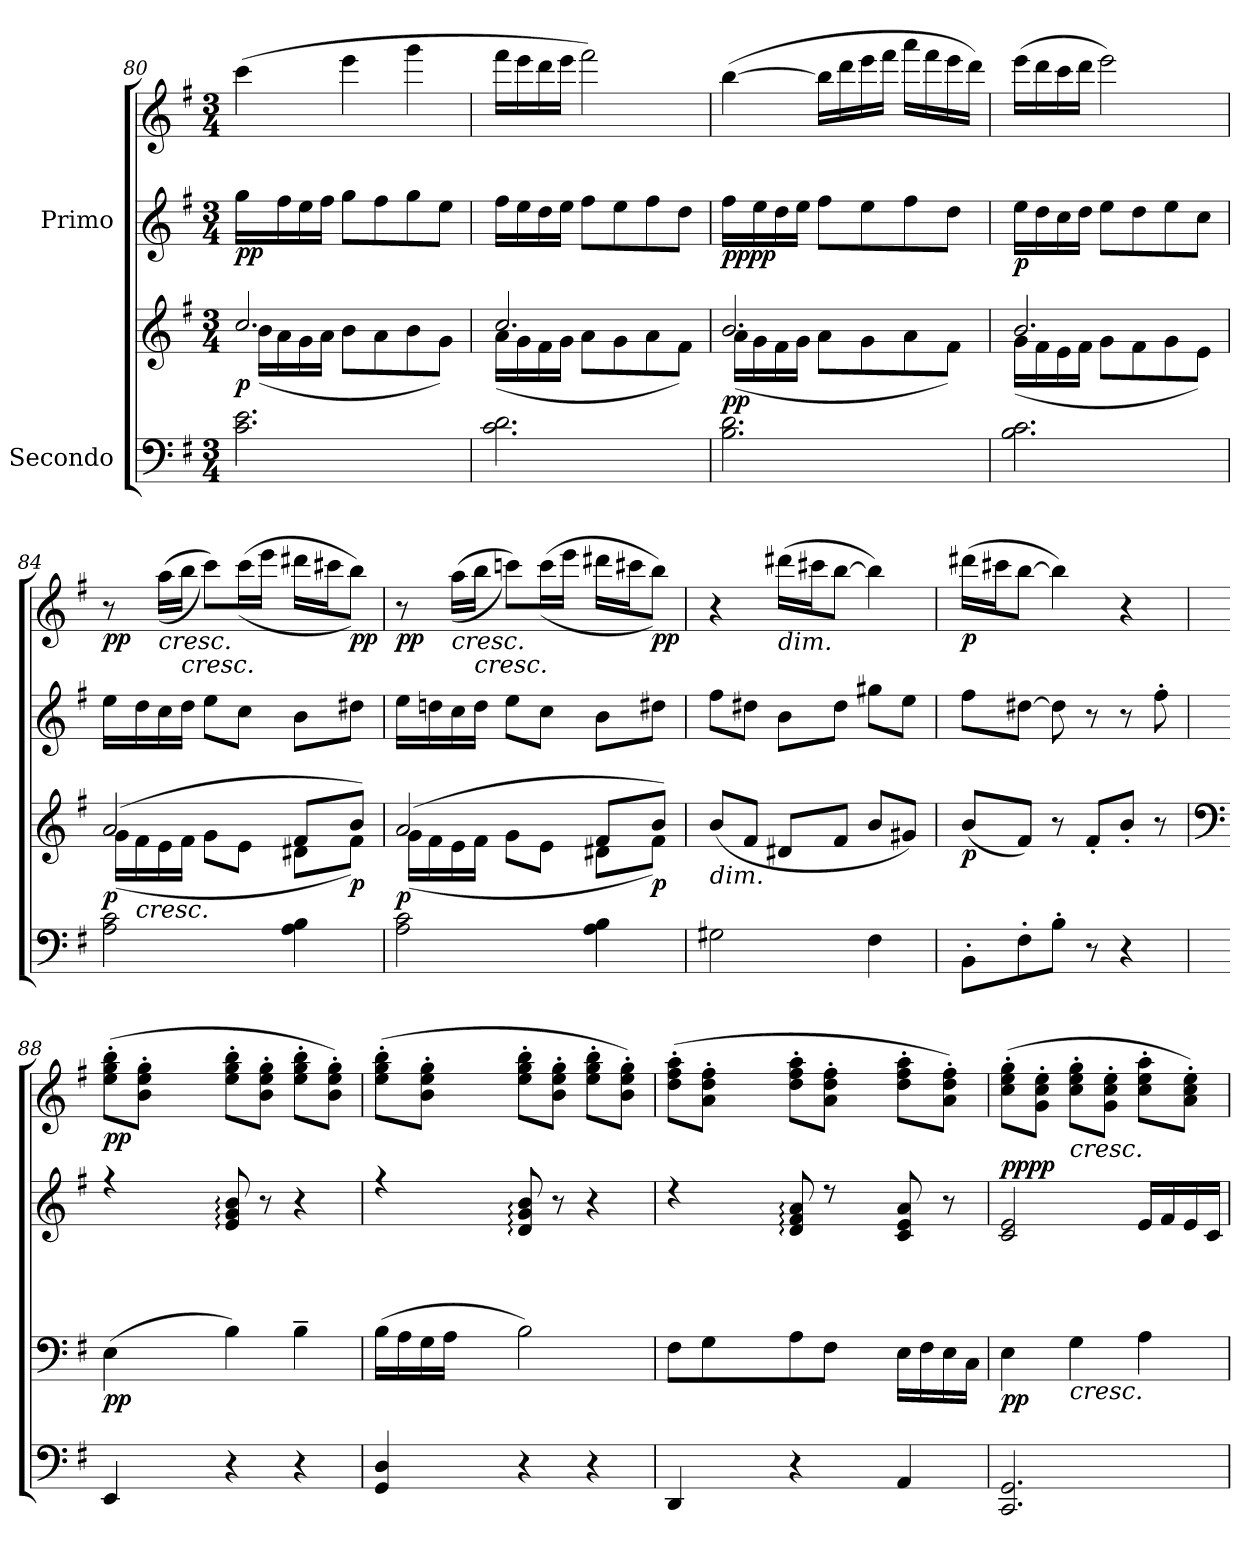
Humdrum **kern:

**kern	**kern	**dynam	**kern	**kern	**dynam
*part2	*part2	*part2	*part1	*part1	*part1
*staff4	*staff3	*staff3/4	*staff2	*staff1	*staff1/2
*I"Secondo	*	*	*I"Primo	*	*
!!LO:PB:g=z
*clefF4	*clefG2	*	*clefG2	*clefG2	*
*k[f#]	*k[f#]	*	*k[f#]	*k[f#]	*
*M3/4	*M3/4	*	*M3/4	*M3/4	*
=80	=80	=80	=80	=80	=80
*	*^	*	*	*	*
!	!	!	!LO:DY:b	!	!	!LO:DY:b=2
!	!	!	!	!	!	!LO:DY:n=1:b
2.c\ 2.e\	2.cc/	(<16b\LL	p	16gg\LL	(>4ccc\	p p
.	.	16a\	.	16ff#\	.	.
.	.	16g\	.	16ee\	.	.
.	.	16a\JJ	.	16ff#\JJ	.	.
.	.	8b\L	.	8gg\L	4eee\	.
.	.	8a\	.	8ff#\	.	.
.	.	8b\	.	8gg\	4ggg\	.
.	.	8g\J)	.	8ee\J	.	.
=81	=81	=81	=81	=81	=81	=81
2.c\ 2.d\	2.cc/	(<16a\LL	.	16ff#\LL	16fff#\LL	.
.	.	16g\	.	16ee\	16eee\	.
.	.	16f#\	.	16dd\	16ddd\	.
.	.	16g\JJ	.	16ee\JJ	16eee\JJ	.
.	.	8a\L	.	8ff#\L	2fff#\)	.
.	.	8g\	.	8ee\	.	.
.	.	8a\	.	8ff#\	.	.
.	.	8f#\J)	.	8dd\J	.	.
=82	=82	=82	=82	=82	=82	=82
!	!	!	!LO:DY:b	!	!	!LO:DY:b=2
!	!	!	!	!	!	!LO:DY:n=1:b
2.B\ 2.d\	2.b/	(<16a\LL	pp	16ff#\LL	(>[4bb\	pp pp
.	.	16g\	.	16ee\	.	.
.	.	16f#\	.	16dd\	.	.
.	.	16g\JJ	.	16ee\JJ	.	.
.	.	8a\L	.	8ff#\L	16bb\LL]	.
.	.	.	.	.	16ddd\	.
.	.	8g\	.	8ee\	16eee\	.
.	.	.	.	.	16fff#\JJ	.
.	.	8a\	.	8ff#\	16aaa\LL	.
.	.	.	.	.	16fff#\	.
.	.	8f#\J)	.	8dd\J	16eee\	.
.	.	.	.	.	16ddd\JJ)	.
=83	=83	=83	=83	=83	=83	=83
!	!	!	!	!	!	!LO:DY:b=2
2.B\ 2.c\	2.b/	(<16g\LL	.	16ee\LL	(>16eee\LL	p
.	.	16f#\	.	16dd\	16ddd\	.
.	.	16e\	.	16cc\	16ccc\	.
.	.	16f#\JJ	.	16dd\JJ	16ddd\JJ	.
.	.	8g\L	.	8ee\L	2eee\)	.
.	.	8f#\	.	8dd\	.	.
.	.	8g\	.	8ee\	.	.
.	.	8e\J)	.	8cc\J	.	.
!!LO:LB:g=z
=84	=84	=84	=84	=84	=84	=84
!	!	!	!LO:DY:b	!	!	!LO:DY:b
!	!	!	!	!	!	!LO:DY:n=1:b
2A\ 2c\	(>2a/	(<16g\LL	p	16ee\LL	8r	p p
!	!	!	!LO:HP:b	!	!	!
.	.	16f#\	<	16dd\	.	.
!	!	!	!	!	!	!LO:HP:b
.	.	16e\	.	16cc\	(>(>16aa\LL	<
!	!	!	!	!	!	!LO:HP:b
.	.	16f#\JJ	.	16dd\JJ	16bb\JJ	<
.	.	8g\L	.	8ee\L	8ccc\L))	.
.	.	8e\J	.	8cc\J	(>(>16ccc\L	.
.	.	.	.	.	16eee\JJ	.
4A\ 4B\	8f#/L	8d#X\L	.	8b\L	16ddd#X\LL	.
.	.	.	.	.	16ccc#X\J	.
!	!	!	!LO:DY:b	!	!	!LO:DY:n=2:b
!	!	!	!	!	!	!LO:DY:n=3:b
.	8b/J)	8f#\J)	p	8dd#X\J	8bb\J))	p p
*	*v	*v	*	*	*	*
.	.	.	.	.	[ [
=85	=85	=85	=85	=85	=85
*	*^	*	*	*	*
!	!	!	!LO:DY:b	!	!	!LO:DY:b
!	!	!	!	!	!	!LO:DY:n=1:b
2A\ 2c\	(>2a/	(<16g\LL	p	16ee\LL	8r	p p
.	.	16f#\	.	16ddn\	.	.
!	!	!	!	!	!	!LO:HP:b
.	.	16e\	.	16cc\	(>(>16aa\LL	<
!	!	!	!	!	!	!LO:HP:b
.	.	16f#\JJ	.	16dd\JJ	16bb\JJ	<
.	.	8g\L	.	8ee\L	8cccn\L))	.
.	.	8e\J	.	8cc\J	(>(>16ccc\L	.
.	.	.	.	.	16eee\JJ	.
4A\ 4B\	8f#/L	8d#X\L	.	8b\L	16ddd#X\LL	.
.	.	.	.	.	16ccc#X\J	.
!	!	!	!LO:DY:b	!	!	!LO:DY:n=2:b
!	!	!	!	!	!	!LO:DY:n=3:b
.	8b/J)	8f#\J)	p	8dd#X\J	8bb\J))	p p
*	*v	*v	*	*	*	*
.	.	[	.	.	[ [
=86	=86	=86	=86	=86	=86
!	!LO:TX:b:i:t=dim.	!	!	!	!
2G#X\	(<8b/L	.	8ff#\L	4r	.
.	8f#/J	.	8dd#X\J	.	.
!	!	!	!	!LO:TX:b:i:t=dim.	!
.	8d#X/L	.	8b\L	(>16ddd#X\LL	.
.	.	.	.	16ccc#X\J	.
.	8f#/J	.	8dd#\J	[8bb\J	.
4F#\	8b/L	.	8gg#X\L	4bb\])	.
.	8g#X/J)	.	8ee\J	.	.
=87	=87	=87	=87	=87	=87
*	*	*	*	*MM100	*
!	!	!LO:DY:b	!	!	!LO:DY:b
8BB'\L	(<8b/L	p	8ff#\L	(>16ddd#X\LL	p
.	.	.	.	16ccc#X\J	.
8F#'\	8f#/J)	.	[8dd#X\J	[8bb\J	.
*	*	*	*	*MM96	*
8B'\J	8r	.	8dd#\]	4bb\])	.
8r	8f#'/L	.	8r	.	.
*	*	*	*	*MM92	*
4r	8b'/J	.	8r	4r	.
.	8r	.	8ff#'\	.	.
!!LO:LB:g=z
=88	=88	=88	=88	=88	=88
*	*clefF4	*	*	*	*
*	*	*	*	*MM100	*
*	*	*	*^	*	*
!	!	!LO:DY:b	!	!	!	!LO:DY:b
4EE/	(>4E\	pp	4r	8ryy	(>8ee\' 8gg\' 8bb\'L	pp
.	.	.	.	16..ryy	8b\' 8ee\' 8gg\'J	.
.	.	.	.	128e!LLLLLyy	.	.
.	.	.	.	128g!JJJJJyy	.	.
4r	4B\)	.	8e/: 8g/: 8b/:	2ryy	8ee\' 8gg\' 8bb\'L	.
.	.	.	8r	.	8b\' 8ee\' 8gg\'J	.
4r	4B~\	.	4r	.	8ee\' 8gg\' 8bb\'L	.
.	.	.	.	.	8b\' 8ee\' 8gg\'J)	.
=89	=89	=89	=89	=89	=89	=89
4GG/ 4D/	(>16B\LL	.	4r	8ryy	(>8ee\' 8gg\' 8bb\'L	.
.	16A\	.	.	.	.	.
.	16G\	.	.	16..ryy	8b\' 8ee\' 8gg\'J	.
.	16A\JJ	.	.	.	.	.
.	.	.	.	128d!LLLLLyy	.	.
.	.	.	.	128g!JJJJJyy	.	.
4r	2B\)	.	8d/: 8g/: 8b/:	2ryy	8ee\' 8gg\' 8bb\'L	.
.	.	.	8r	.	8b\' 8ee\' 8gg\'J	.
4r	.	.	4r	.	8ee\' 8gg\' 8bb\'L	.
.	.	.	.	.	8b\' 8ee\' 8gg\'J)	.
=90	=90	=90	=90	=90	=90	=90
4DD/	8F#\L	.	4r	8ryy	(>8dd\' 8ff#\' 8aa\'L	.
.	8G\	.	.	16..ryy	8a\' 8dd\' 8ff#\'J	.
.	.	.	.	128d!LLLLLyy	.	.
.	.	.	.	128f#!JJJJJyy	.	.
4r	8A\	.	8d/: 8f#/: 8a/:	8ryy	8dd\' 8ff#\' 8aa\'L	.
.	8F#\J	.	8r	16..ryy	8a\' 8dd\' 8ff#\'J	.
.	.	.	.	128c!LLLLLyy	.	.
.	.	.	.	128e!JJJJJyy	.	.
4AA/	16E\LL	.	8c/ 8e/ 8a/	4ryy	8dd\' 8ff#\' 8aa\'L	.
.	16F#\	.	.	.	.	.
.	16E\	.	8r	.	8a\' 8dd\' 8ff#\'J)	.
.	16C\JJ	.	.	.	.	.
*	*	*	*v	*v	*	*
=91	=91	=91	=91	=91	=91
!	!	!LO:DY:b	!	!	!LO:DY:b=2
!	!	!	!	!	!LO:DY:n=1:a=2
2.CC/ 2.GG/	4E\	pp	2c/ 2e/	(>8cc\' 8ee\' 8gg\'L	pp pp
.	.	.	.	8g\' 8cc\' 8ee\'J	.
!	!	!	!	!LO:TX:b:i:t=cresc.	!
!	!LO:TX:b:i:t=cresc.	!	!	!	!
.	4G\	.	.	8cc\' 8ee\' 8gg\'L	.
.	.	.	.	8g\' 8cc\' 8ee\'J	.
.	4A\	.	16e/LL	8cc\' 8ee\' 8aa\'L	.
.	.	.	16f#/	.	.
.	.	.	16e/	8a\' 8cc\' 8ee\'J)	.
.	.	.	16c/JJ	.	.
=	=	=	=	=	=
*-	*-	*-	*-	*-	*-
